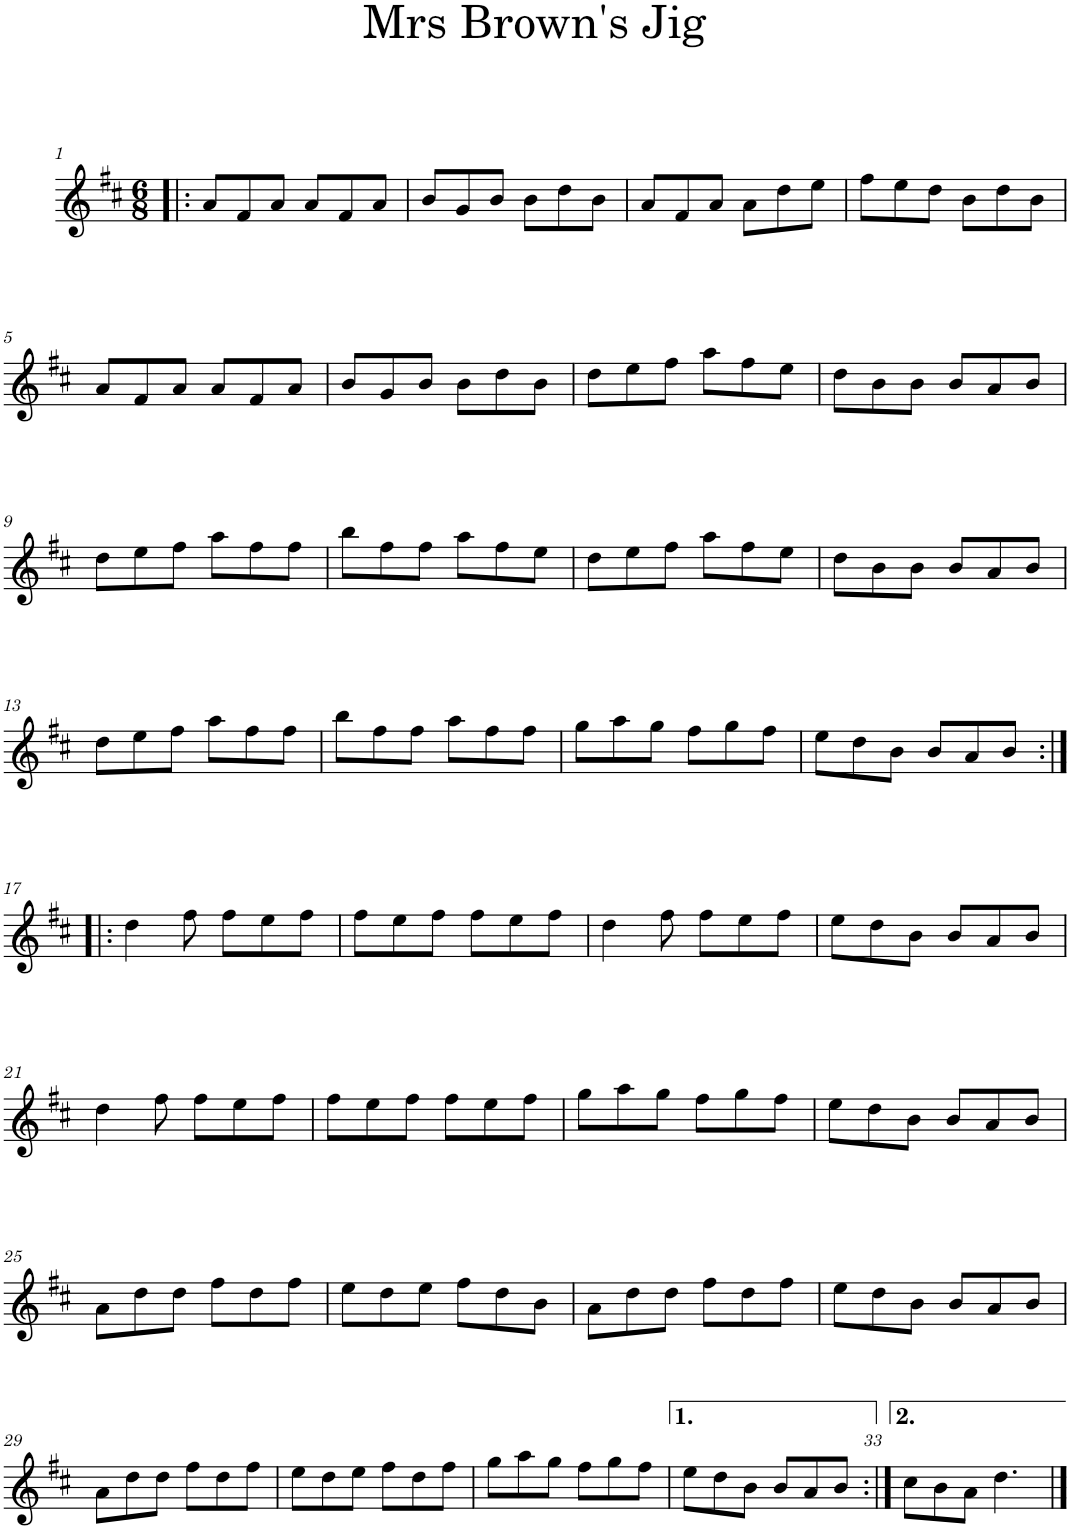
**kern
*part1
*staff1
*I"Violin
*I'Vln.
*clefG2
*k[f#c#]
*M6/8
=1!|:
8a/L
8f#/
8a/J
8a/L
8f#/
8a/J
=2
8b/L
8g/
8b/J
8b\L
8dd\
8b\J
=3
8a/L
8f#/
8a/J
8a\L
8dd\
8ee\J
=4
8ff#\L
8ee\
8dd\J
8b\L
8dd\
8b\J
!!LO:LB:g=z
=5
8a/L
8f#/
8a/J
8a/L
8f#/
8a/J
=6
8b/L
8g/
8b/J
8b\L
8dd\
8b\J
=7
8dd\L
8ee\
8ff#\J
8aa\L
8ff#\
8ee\J
=8
8dd\L
8b\
8b\J
8b/L
8a/
8b/J
!!LO:LB:g=z
=9
8dd\L
8ee\
8ff#\J
8aa\L
8ff#\
8ff#\J
=10
8bb\L
8ff#\
8ff#\J
8aa\L
8ff#\
8ee\J
=11
8dd\L
8ee\
8ff#\J
8aa\L
8ff#\
8ee\J
=12
8dd\L
8b\
8b\J
8b/L
8a/
8b/J
!!LO:LB:g=z
=13
8dd\L
8ee\
8ff#\J
8aa\L
8ff#\
8ff#\J
=14
8bb\L
8ff#\
8ff#\J
8aa\L
8ff#\
8ff#\J
=15
8gg\L
8aa\
8gg\J
8ff#\L
8gg\
8ff#\J
=16
8ee\L
8dd\
8b\J
8b/L
8a/
8b/J
!!LO:LB:g=z
=17:|!|:
4dd\
8ff#\
8ff#\L
8ee\
8ff#\J
=18
8ff#\L
8ee\
8ff#\J
8ff#\L
8ee\
8ff#\J
=19
4dd\
8ff#\
8ff#\L
8ee\
8ff#\J
=20
8ee\L
8dd\
8b\J
8b/L
8a/
8b/J
!!LO:LB:g=z
=21
4dd\
8ff#\
8ff#\L
8ee\
8ff#\J
=22
8ff#\L
8ee\
8ff#\J
8ff#\L
8ee\
8ff#\J
=23
8gg\L
8aa\
8gg\J
8ff#\L
8gg\
8ff#\J
=24
8ee\L
8dd\
8b\J
8b/L
8a/
8b/J
!!LO:LB:g=z
=25
8a\L
8dd\
8dd\J
8ff#\L
8dd\
8ff#\J
=26
8ee\L
8dd\
8ee\J
8ff#\L
8dd\
8b\J
=27
8a\L
8dd\
8dd\J
8ff#\L
8dd\
8ff#\J
=28
8ee\L
8dd\
8b\J
8b/L
8a/
8b/J
!!LO:LB:g=z
=29
8a\L
8dd\
8dd\J
8ff#\L
8dd\
8ff#\J
=30
8ee\L
8dd\
8ee\J
8ff#\L
8dd\
8ff#\J
=31
8gg\L
8aa\
8gg\J
8ff#\L
8gg\
8ff#\J
=32
8ee\L
8dd\
8b\J
8b/L
8a/
8b/J
=33:|!
8cc#\L
8b\
8a\J
4.dd\
==
*-
